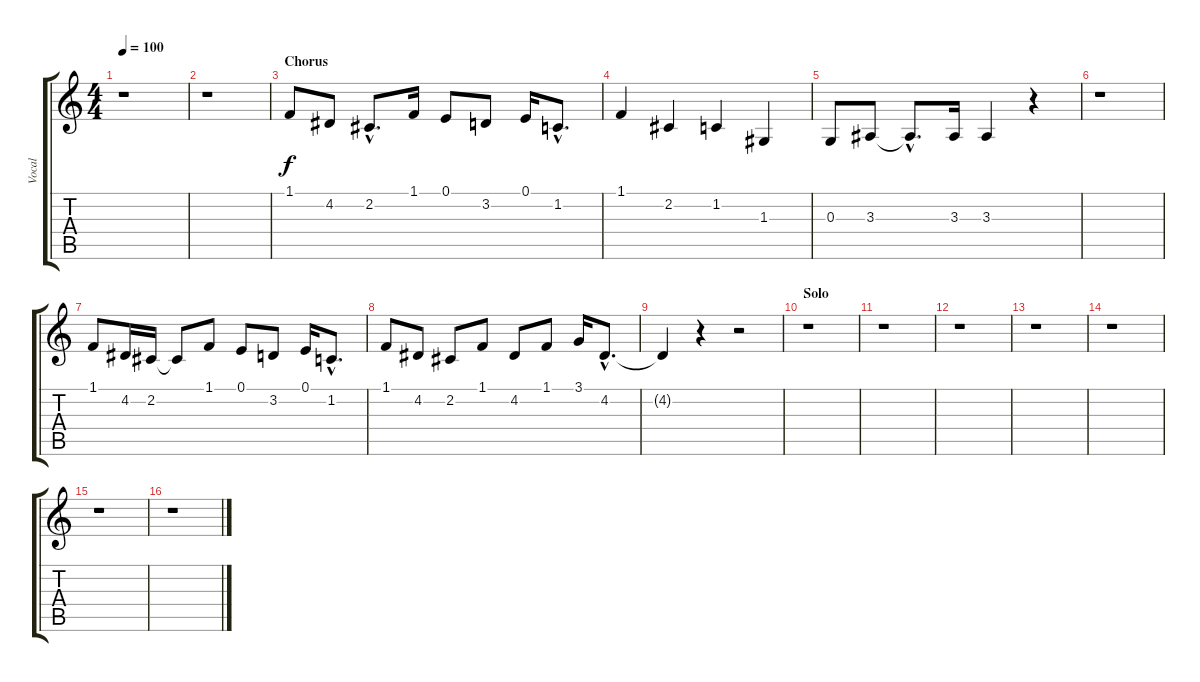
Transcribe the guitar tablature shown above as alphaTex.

\track ("Vocal" "Vocal") {instrument synthvoice}
\staff {score tabs}
\tuning (E4 B3 G3 D3 A2 E2) {hide}
\ts (4 4)
\tempo 100
\clef g2
\ks c
r.1{dy f} |
r.1 |
\section ("" "Chorus")
1.1.8 4.2.8 2.2{hac}.8{d} 1.1.16 0.1.8 3.2.8 0.1.16 1.2{hac}.8{d} |
1.1.4 2.2.4 1.2.4 1.3.4 |
0.3.8 3.3.8 3.3{hac t}.8{d} 3.3.16 3.3.4 r.4 |
r.1 |
1.1.8 4.2.16 2.2.16 2.2{t}.8 1.1.8 0.1.8 3.2.8 0.1.16 1.2{hac}.8{d} |
1.1.8 4.2.8 2.2.8 1.1.8 4.2.8 1.1.8 3.1.16 4.2{hac}.8{d} |
4.2{t}.4 r.4 r.2 |
\section ("" "Solo")
r.1 |
r.1 |
r.1 |
r.1 |
r.1 |
r.1 |
r.1
